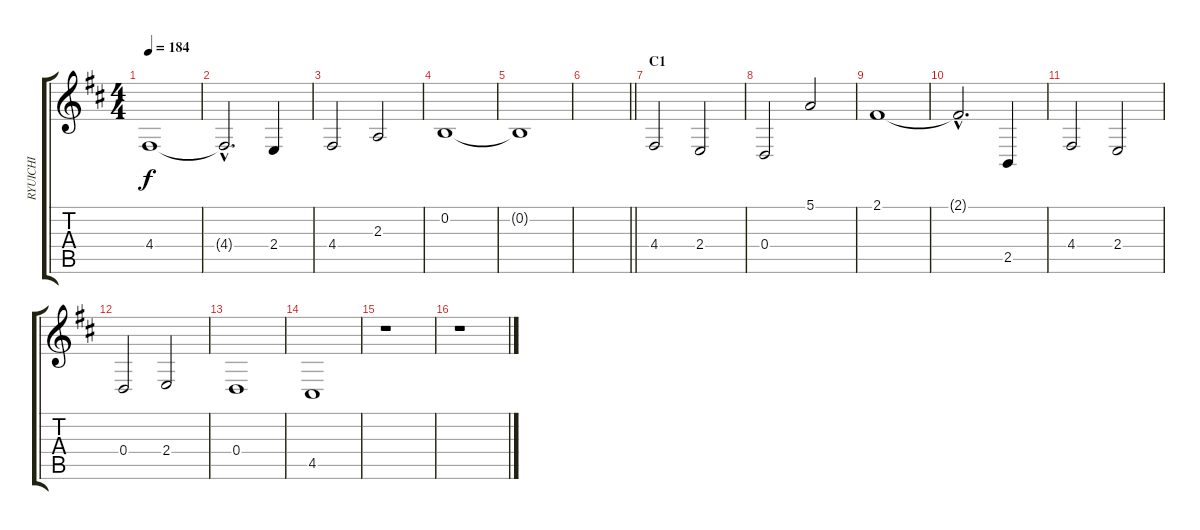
\track ("RYUICHI" "RYUICHI") {instrument oboe}
\staff {score tabs}
\tuning (E4 B3 G3 D3 A2 E2) {hide}
\ts (4 4)
\tempo 184
\clef g2
\ks bminor
4.4{t}.1{dy f} |
4.4{hac t}.2{d} 2.4.4 |
4.4.2 2.3.2 |
0.2.1 |
0.2{t}.1 |
\barLineRight lightlight
|
\section ("" "C1")
4.4.2 2.4.2 |
0.4.2 5.1.2 |
2.1.1 |
2.1{hac t}.2{d} 2.5.4 |
4.4.2 2.4.2 |
0.4.2 2.4.2 |
0.4.1 |
4.5.1 |
r.1 |
r.1
